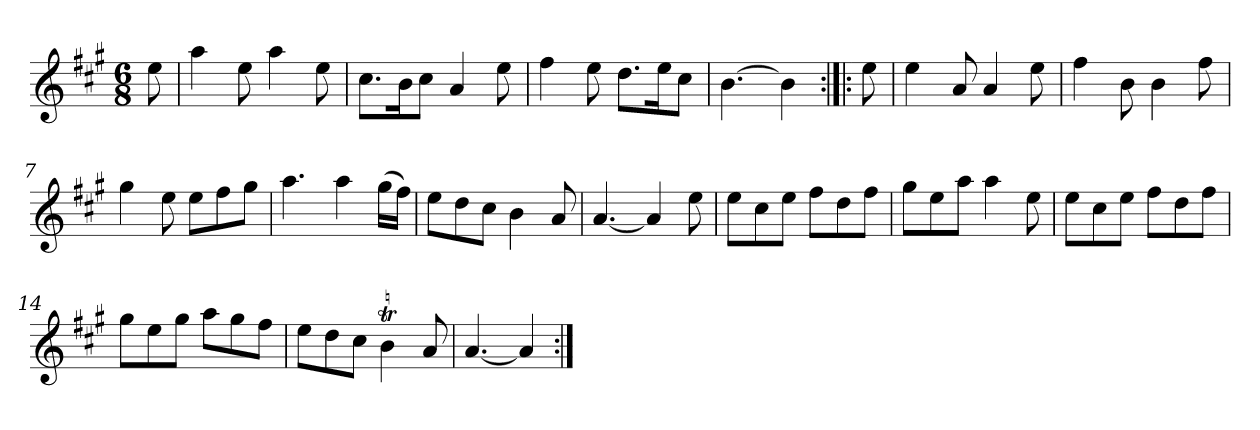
**kern
*part1
*staff1
*clefG2
*k[f#c#g#]
*A:
*M6/8
*MM120
=
8ee
=1
4aa
8ee
4aa
8ee
=2
8.cc#\L
16b\K
8cc#\J
4a
8ee
=3
4ff#
8ee
8.dd\L
16ee\K
8cc#\J
=4
[4.b
4b]
=:|!|:
8ee
=5
4ee
8a
4a
8ee
=6
4ff#
8b
4b
8ff#
=7
4gg#
8ee
8ee\L
8ff#\
8gg#\J
=8
4.aa
4aa
(16gg#\LL
16ff#\JJ)
=9
8ee\L
8dd\
8cc#\J
4b
8a
=10
[4.a
4a]
8ee
=11
8ee\L
8cc#\
8ee\J
8ff#\L
8dd\
8ff#\J
=12
8gg#\L
8ee\
8aa\J
4aa
8ee
=13
8ee\L
8cc#\
8ee\J
8ff#\L
8dd\
8ff#\J
=14
8gg#\L
8ee\
8gg#\J
8aa\L
8gg#\
8ff#\J
=15
8ee\L
8dd\
8cc#\J
4bt
8a
=16
[4.a
4a]
=:|!
*-
